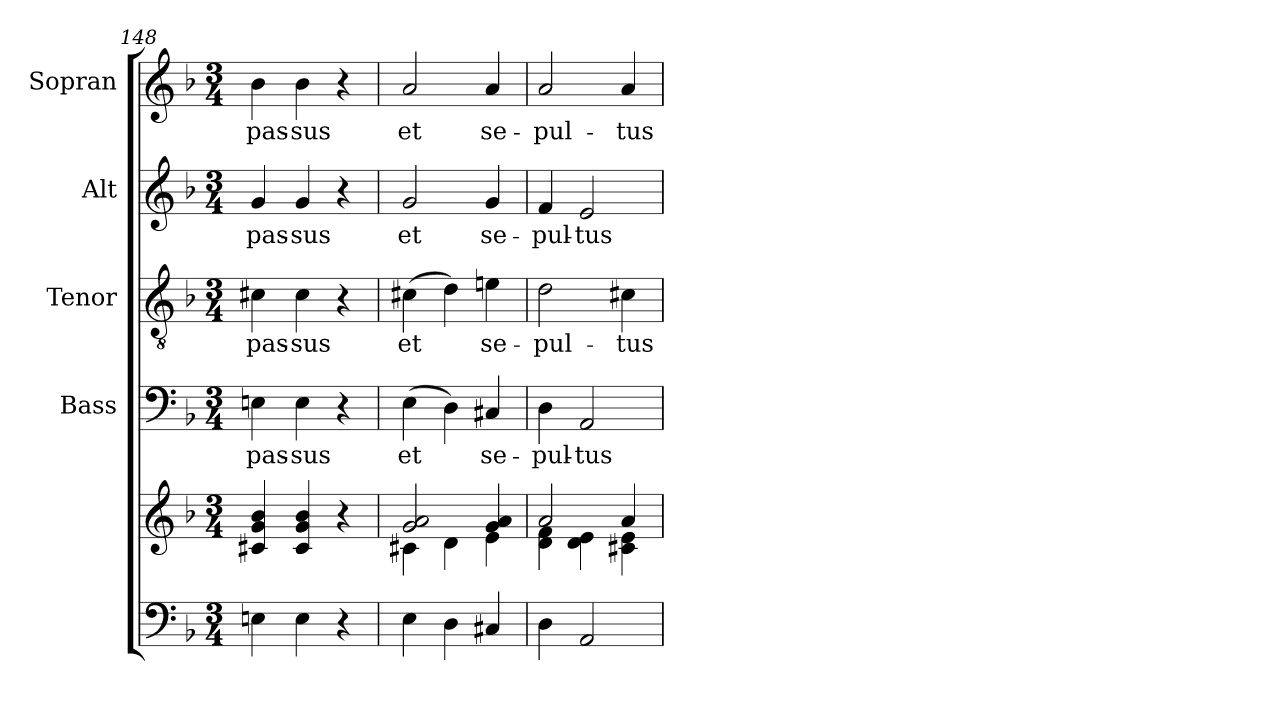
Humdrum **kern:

**kern	**kern	**kern	**text	**kern	**text	**kern	**text	**kern	**text
*part5	*part5	*part4	*part4	*part3	*part3	*part2	*part2	*part1	*part1
*staff6	*staff5	*staff4	*staff4	*staff3	*staff3	*staff2	*staff2	*staff1	*staff1
*	*	*I"Bass	*	*I"Tenor	*	*I"Alt	*	*I"Sopran	*
*	*	*I'B.	*	*I'T.	*	*I'A.	*	*I'S.	*
*clefF4	*clefG2	*clefF4	*	*clefGv2	*	*clefG2	*	*clefG2	*
*k[b-]	*k[b-]	*k[b-]	*	*k[b-]	*	*k[b-]	*	*k[b-]	*
*F:	*F:	*F:	*	*F:	*	*F:	*	*F:	*
*M3/4	*M3/4	*M3/4	*	*M3/4	*	*M3/4	*	*M3/4	*
=148	=148	=148	=148	=148	=148	=148	=148	=148	=148
!	!	!	!LO:LY:b	!	!LO:LY:b	!	!LO:LY:b	!	!LO:LY:b
4En\	4c#X/ 4g/ 4b-/	4En\	pas-	4c#X\	pas-	4g/	pas-	4b-\	pas-
!	!	!	!LO:LY:b	!	!LO:LY:b	!	!LO:LY:b	!	!LO:LY:b
4E\	4c#/ 4g/ 4b-/	4E\	-sus	4c#\	-sus	4g/	-sus	4b-\	-sus
4r	4r	4r	.	4r	.	4r	.	4r	.
=149	=149	=149	=149	=149	=149	=149	=149	=149	=149
*	*^	*	*	*	*	*	*	*	*
!	!	!	!	!LO:LY:b	!	!LO:LY:b	!	!LO:LY:b	!	!LO:LY:b
4E\	2g/ 2a/	4c#X\	(>4E\	et	(>4c#X\	et	2g/	et	2a/	et
4D\	.	4d\	4D\)	.	4d\)	.	.	.	.	.
!	!	!	!	!LO:LY:b	!	!LO:LY:b	!	!LO:LY:b	!	!LO:LY:b
4C#X/	4g/ 4a/	4e\	4C#X/	se-	4en\	se-	4g/	se-	4a/	se-
=150	=150	=150	=150	=150	=150	=150	=150	=150	=150	=150
!	!	!	!	!LO:LY:b	!	!LO:LY:b	!	!LO:LY:b	!	!LO:LY:b
4D\	2a/	4d\ 4f\	4D\	-pul-	2d\	-pul-	4f/	-pul-	2a/	-pul-
!	!	!	!	!LO:LY:b	!	!	!	!LO:LY:b	!	!
2AA/	.	4d\ 4e\	2AA/	-tus	.	.	2e/	-tus	.	.
!	!	!	!	!	!	!LO:LY:b	!	!	!	!LO:LY:b
.	4a/	4c#X\ 4e\	.	.	4c#X\	-tus	.	.	4a/	-tus
*	*v	*v	*	*	*	*	*	*	*	*
=	=	=	=	=	=	=	=	=	=
*-	*-	*-	*-	*-	*-	*-	*-	*-	*-
